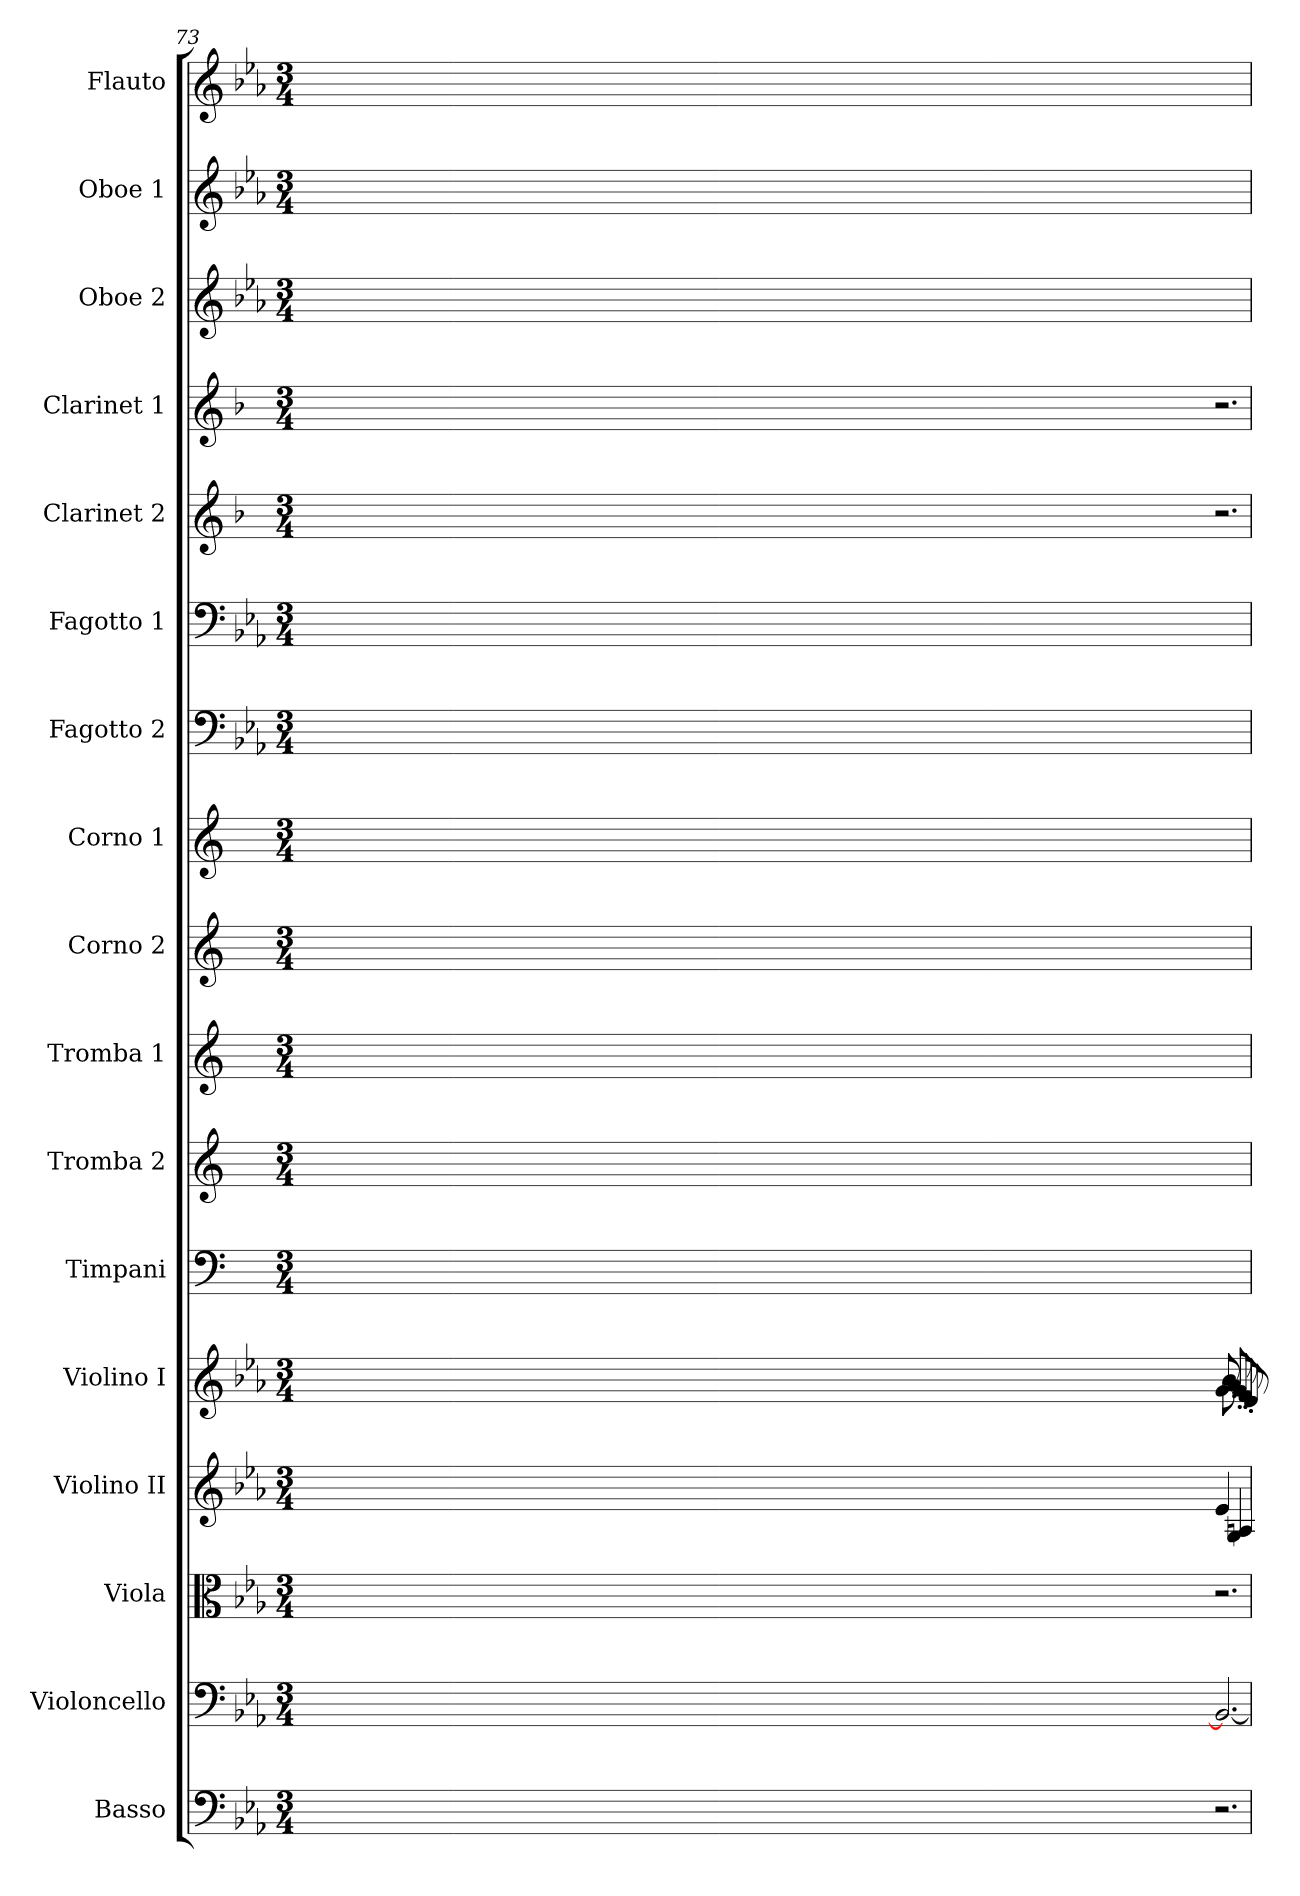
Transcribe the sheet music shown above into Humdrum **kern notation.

**kern	**kern	**kern	**kern	**kern	**kern	**kern	**kern	**kern	**kern	**kern	**kern	**kern	**kern	**kern	**kern	**kern
*part17	*part16	*part15	*part14	*part13	*part12	*part11	*part10	*part9	*part8	*part7	*part6	*part5	*part4	*part3	*part2	*part1
*staff17	*staff16	*staff15	*staff14	*staff13	*staff12	*staff11	*staff10	*staff9	*staff8	*staff7	*staff6	*staff5	*staff4	*staff3	*staff2	*staff1
*I"Basso	*I"Violoncello	*I"Viola	*I"Violino II	*I"Violino I	*I"Timpani	*I"Tromba 2	*I"Tromba 1	*I"Corno 2	*I"Corno 1	*I"Fagotto 2	*I"Fagotto 1	*I"Clarinet 2	*I"Clarinet 1	*I"Oboe 2	*I"Oboe 1	*I"Flauto
*	*I'Vc	*I'Vla	*I'Vln	*I'Vln	*	*	*	*	*	*	*	*I'Cl	*I'Cl	*I'Ob	*I'Ob	*I'Fl
*clefF4	*clefF4	*clefC3	*clefG2	*clefG2	*clefF4	*clefG2	*clefG2	*clefG2	*clefG2	*clefF4	*clefF4	*clefG2	*clefG2	*clefG2	*clefG2	*clefG2
*ITrd7c12	*	*	*	*	*	*ITrd-2c-3	*ITrd-2c-3	*ITrd5c9	*ITrd5c9	*	*	*ITrd1c2	*ITrd1c2	*	*	*
*k[b-e-a-]	*k[b-e-a-]	*k[b-e-a-]	*k[b-e-a-]	*k[b-e-a-]	*	*	*	*	*	*k[b-e-a-]	*k[b-e-a-]	*k[b-e-a-]	*k[b-e-a-]	*k[b-e-a-]	*k[b-e-a-]	*k[b-e-a-]
*M3/4	*M3/4	*M3/4	*M3/4	*M3/4	*M3/4	*M3/4	*M3/4	*M3/4	*M3/4	*M3/4	*M3/4	*M3/4	*M3/4	*M3/4	*M3/4	*M3/4
=73	=73	=73	=73	=73	=73	=73	=73	=73	=73	=73	=73	=73	=73	=73	=73	=73
1ryy	1ryy	1ryy	1ryy	1ryy	1ryy	1ryy	1ryy	1ryy	1ryy	1ryy	1ryy	1ryy	1ryy	1ryy	1ryy	1ryy
1ryy	1ryy	1ryy	1ryy	1ryy	1ryy	1ryy	1ryy	1ryy	1ryy	1ryy	1ryy	1ryy	1ryy	1ryy	1ryy	1ryy
1ryy	1ryy	1ryy	1ryy	1ryy	1ryy	1ryy	1ryy	1ryy	1ryy	1ryy	1ryy	1ryy	1ryy	1ryy	1ryy	1ryy
1ryy	1ryy	1ryy	1ryy	1ryy	1ryy	1ryy	1ryy	1ryy	1ryy	1ryy	1ryy	1ryy	1ryy	1ryy	1ryy	1ryy
1ryy	1ryy	1ryy	1ryy	1ryy	1ryy	1ryy	1ryy	1ryy	1ryy	1ryy	1ryy	1ryy	1ryy	1ryy	1ryy	1ryy
1ryy	1ryy	1ryy	1ryy	1ryy	1ryy	1ryy	1ryy	1ryy	1ryy	1ryy	1ryy	1ryy	1ryy	1ryy	1ryy	1ryy
1ryy	1ryy	1ryy	1ryy	1ryy	1ryy	1ryy	1ryy	1ryy	1ryy	1ryy	1ryy	1ryy	1ryy	1ryy	1ryy	1ryy
1ryy	1ryy	1ryy	1ryy	1ryy	1ryy	1ryy	1ryy	1ryy	1ryy	1ryy	1ryy	1ryy	1ryy	1ryy	1ryy	1ryy
1ryy	1ryy	1ryy	1ryy	1ryy	1ryy	1ryy	1ryy	1ryy	1ryy	1ryy	1ryy	1ryy	1ryy	1ryy	1ryy	1ryy
1ryy	1ryy	1ryy	1ryy	1ryy	1ryy	1ryy	1ryy	1ryy	1ryy	1ryy	1ryy	1ryy	1ryy	1ryy	1ryy	1ryy
1ryy	1ryy	1ryy	1ryy	1ryy	1ryy	1ryy	1ryy	1ryy	1ryy	1ryy	1ryy	1ryy	1ryy	1ryy	1ryy	1ryy
1ryy	1ryy	1ryy	1ryy	1ryy	1ryy	1ryy	1ryy	1ryy	1ryy	1ryy	1ryy	1ryy	1ryy	1ryy	1ryy	1ryy
1ryy	1ryy	1ryy	1ryy	1ryy	1ryy	1ryy	1ryy	1ryy	1ryy	1ryy	1ryy	1ryy	1ryy	1ryy	1ryy	1ryy
1ryy	1ryy	1ryy	1ryy	1ryy	1ryy	1ryy	1ryy	1ryy	1ryy	1ryy	1ryy	1ryy	1ryy	1ryy	1ryy	1ryy
1ryy	1ryy	1ryy	1ryy	1ryy	1ryy	1ryy	1ryy	1ryy	1ryy	1ryy	1ryy	1ryy	1ryy	1ryy	1ryy	1ryy
1ryy	1ryy	1ryy	1ryy	1ryy	1ryy	1ryy	1ryy	1ryy	1ryy	1ryy	1ryy	1ryy	1ryy	1ryy	1ryy	1ryy
1ryy	1ryy	1ryy	1ryy	1ryy	1ryy	1ryy	1ryy	1ryy	1ryy	1ryy	1ryy	1ryy	1ryy	1ryy	1ryy	1ryy
1ryy	1ryy	1ryy	1ryy	1ryy	1ryy	1ryy	1ryy	1ryy	1ryy	1ryy	1ryy	1ryy	1ryy	1ryy	1ryy	1ryy
1ryy	1ryy	1ryy	1ryy	1ryy	1ryy	1ryy	1ryy	1ryy	1ryy	1ryy	1ryy	1ryy	1ryy	1ryy	1ryy	1ryy
1ryy	1ryy	1ryy	1ryy	1ryy	1ryy	1ryy	1ryy	1ryy	1ryy	1ryy	1ryy	1ryy	1ryy	1ryy	1ryy	1ryy
1ryy	1ryy	1ryy	1ryy	1ryy	1ryy	1ryy	1ryy	1ryy	1ryy	1ryy	1ryy	1ryy	1ryy	1ryy	1ryy	1ryy
1ryy	1ryy	1ryy	1ryy	1ryy	1ryy	1ryy	1ryy	1ryy	1ryy	1ryy	1ryy	1ryy	1ryy	1ryy	1ryy	1ryy
1ryy	1ryy	1ryy	1ryy	1ryy	1ryy	1ryy	1ryy	1ryy	1ryy	1ryy	1ryy	1ryy	1ryy	1ryy	1ryy	1ryy
1ryy	1ryy	1ryy	1ryy	1ryy	1ryy	1ryy	1ryy	1ryy	1ryy	1ryy	1ryy	1ryy	1ryy	1ryy	1ryy	1ryy
1ryy	1ryy	1ryy	1ryy	1ryy	1ryy	1ryy	1ryy	1ryy	1ryy	1ryy	1ryy	1ryy	1ryy	1ryy	1ryy	1ryy
1ryy	1ryy	1ryy	1ryy	1ryy	1ryy	1ryy	1ryy	1ryy	1ryy	1ryy	1ryy	1ryy	1ryy	1ryy	1ryy	1ryy
1ryy	1ryy	1ryy	1ryy	1ryy	1ryy	1ryy	1ryy	1ryy	1ryy	1ryy	1ryy	1ryy	1ryy	1ryy	1ryy	1ryy
1ryy	1ryy	1ryy	1ryy	1ryy	1ryy	1ryy	1ryy	1ryy	1ryy	1ryy	1ryy	1ryy	1ryy	1ryy	1ryy	1ryy
1ryy	1ryy	1ryy	1ryy	1ryy	1ryy	1ryy	1ryy	1ryy	1ryy	1ryy	1ryy	1ryy	1ryy	1ryy	1ryy	1ryy
1ryy	1ryy	1ryy	1ryy	1ryy	1ryy	1ryy	1ryy	1ryy	1ryy	1ryy	1ryy	1ryy	1ryy	1ryy	1ryy	1ryy
1ryy	1ryy	1ryy	1ryy	1ryy	1ryy	1ryy	1ryy	1ryy	1ryy	1ryy	1ryy	1ryy	1ryy	1ryy	1ryy	1ryy
1ryy	1ryy	1ryy	1ryy	1ryy	1ryy	1ryy	1ryy	1ryy	1ryy	1ryy	1ryy	1ryy	1ryy	1ryy	1ryy	1ryy
1ryy	1ryy	1ryy	1ryy	1ryy	1ryy	1ryy	1ryy	1ryy	1ryy	1ryy	1ryy	1ryy	1ryy	1ryy	1ryy	1ryy
1ryy	1ryy	1ryy	1ryy	1ryy	1ryy	1ryy	1ryy	1ryy	1ryy	1ryy	1ryy	1ryy	1ryy	1ryy	1ryy	1ryy
1ryy	1ryy	1ryy	1ryy	1ryy	1ryy	1ryy	1ryy	1ryy	1ryy	1ryy	1ryy	1ryy	1ryy	1ryy	1ryy	1ryy
1ryy	1ryy	1ryy	1ryy	1ryy	1ryy	1ryy	1ryy	1ryy	1ryy	1ryy	1ryy	1ryy	1ryy	1ryy	1ryy	1ryy
1ryy	1ryy	1ryy	1ryy	1ryy	1ryy	1ryy	1ryy	1ryy	1ryy	1ryy	1ryy	1ryy	1ryy	1ryy	1ryy	1ryy
1ryy	1ryy	1ryy	1ryy	1ryy	1ryy	1ryy	1ryy	1ryy	1ryy	1ryy	1ryy	1ryy	1ryy	1ryy	1ryy	1ryy
1ryy	1ryy	1ryy	1ryy	1ryy	1ryy	1ryy	1ryy	1ryy	1ryy	1ryy	1ryy	1ryy	1ryy	1ryy	1ryy	1ryy
1ryy	1ryy	1ryy	1ryy	1ryy	1ryy	1ryy	1ryy	1ryy	1ryy	1ryy	1ryy	1ryy	1ryy	1ryy	1ryy	1ryy
1ryy	1ryy	1ryy	1ryy	1ryy	1ryy	1ryy	1ryy	1ryy	1ryy	1ryy	1ryy	1ryy	1ryy	1ryy	1ryy	1ryy
1ryy	1ryy	1ryy	1ryy	1ryy	1ryy	1ryy	1ryy	1ryy	1ryy	1ryy	1ryy	1ryy	1ryy	1ryy	1ryy	1ryy
1ryy	1ryy	1ryy	1ryy	1ryy	1ryy	1ryy	1ryy	1ryy	1ryy	1ryy	1ryy	1ryy	1ryy	1ryy	1ryy	1ryy
1ryy	1ryy	1ryy	1ryy	1ryy	1ryy	1ryy	1ryy	1ryy	1ryy	1ryy	1ryy	1ryy	1ryy	1ryy	1ryy	1ryy
1ryy	1ryy	1ryy	1ryy	1ryy	1ryy	1ryy	1ryy	1ryy	1ryy	1ryy	1ryy	1ryy	1ryy	1ryy	1ryy	1ryy
1ryy	1ryy	1ryy	1ryy	1ryy	1ryy	1ryy	1ryy	1ryy	1ryy	1ryy	1ryy	1ryy	1ryy	1ryy	1ryy	1ryy
1ryy	1ryy	1ryy	1ryy	1ryy	1ryy	1ryy	1ryy	1ryy	1ryy	1ryy	1ryy	1ryy	1ryy	1ryy	1ryy	1ryy
1ryy	1ryy	1ryy	1ryy	1ryy	1ryy	1ryy	1ryy	1ryy	1ryy	1ryy	1ryy	1ryy	1ryy	1ryy	1ryy	1ryy
1ryy	1ryy	1ryy	1ryy	1ryy	1ryy	1ryy	1ryy	1ryy	1ryy	1ryy	1ryy	1ryy	1ryy	1ryy	1ryy	1ryy
1ryy	1ryy	1ryy	1ryy	1ryy	1ryy	1ryy	1ryy	1ryy	1ryy	1ryy	1ryy	1ryy	1ryy	1ryy	1ryy	1ryy
1ryy	1ryy	1ryy	1ryy	1ryy	1ryy	1ryy	1ryy	1ryy	1ryy	1ryy	1ryy	1ryy	1ryy	1ryy	1ryy	1ryy
2ryy	2ryy	2ryy	2ryy	2ryy	2ryy	2ryy	2ryy	2ryy	2ryy	2ryy	2ryy	2ryy	2ryy	2ryy	2ryy	2ryy
8.ryy	8.ryy	8.ryy	8.ryy	8.ryy	8.ryy	8.ryy	8.ryy	8.ryy	8.ryy	8.ryy	8.ryy	8.ryy	8.ryy	8.ryy	8.ryy	8.ryy
2.r	2.BB-_	2.r	4e-	8g	2.ryy	2.ryy	2.ryy	2.ryy	2.ryy	2.ryy	2.ryy	2.r	2.r	2.ryy	2.ryy	2.ryy
.	.	.	.	8b-	.	.	.	.	.	.	.	.	.	.	.	.
.	.	.	4G	8a-'	.	.	.	.	.	.	.	.	.	.	.	.
.	.	.	.	8g'	.	.	.	.	.	.	.	.	.	.	.	.
.	.	.	4An	8f'	.	.	.	.	.	.	.	.	.	.	.	.
.	.	.	.	8e-'	.	.	.	.	.	.	.	.	.	.	.	.
=	=	=	=	=	=	=	=	=	=	=	=	=	=	=	=	=
*-	*-	*-	*-	*-	*-	*-	*-	*-	*-	*-	*-	*-	*-	*-	*-	*-
